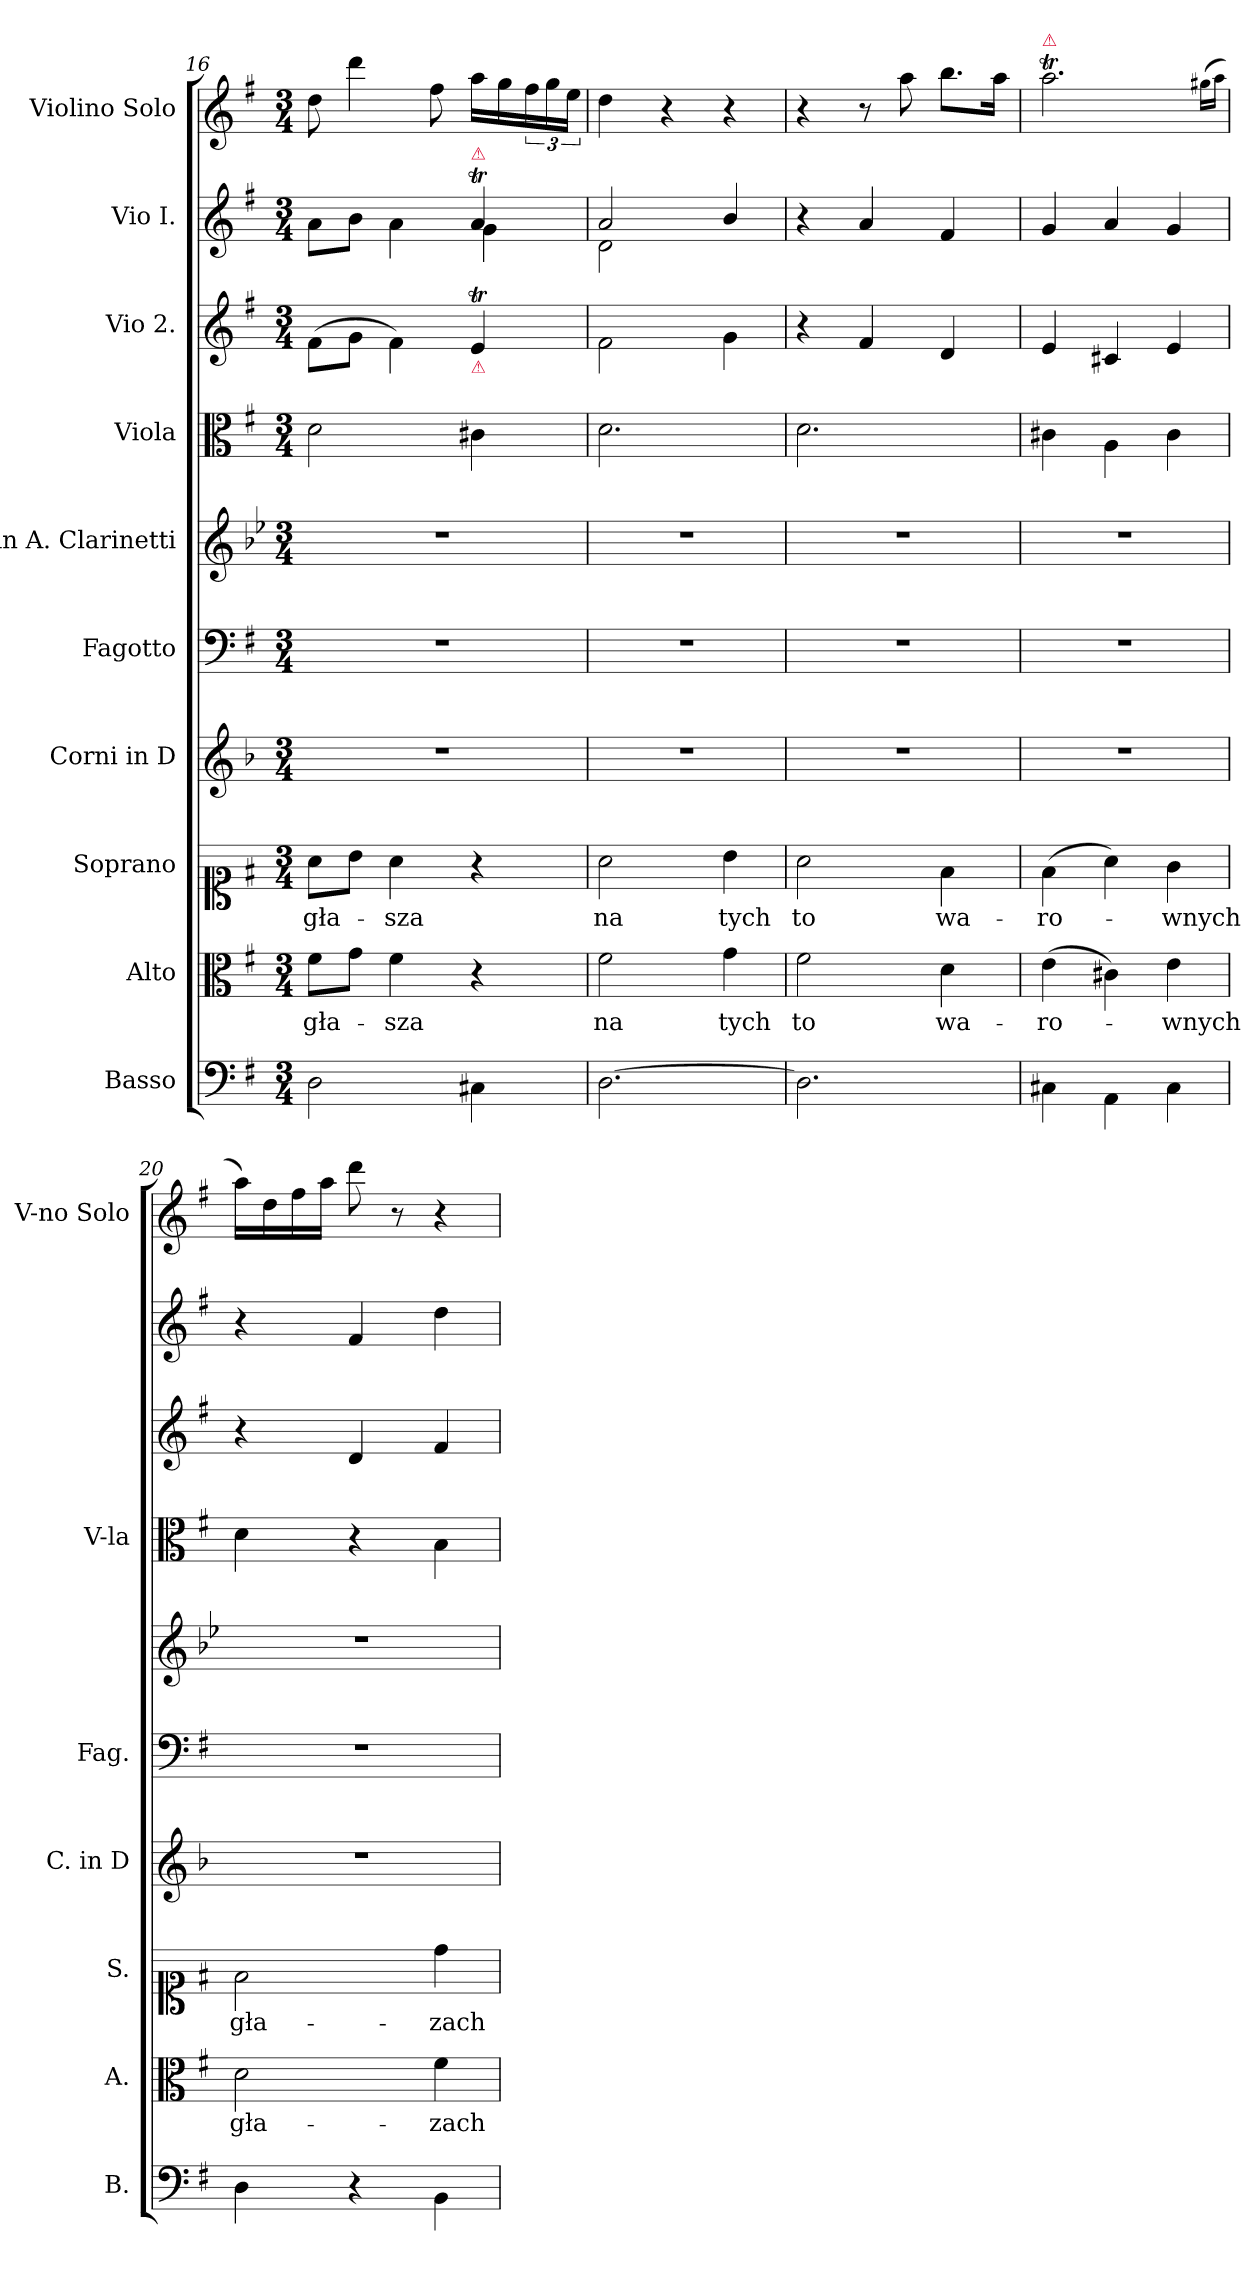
**kern	**kern	**text	**kern	**text	**kern	**kern	**kern	**kern	**kern	**kern	**kern
*part10	*part9	*part9	*part8	*part8	*part7	*part6	*part5	*part4	*part3	*part2	*part1
*staff10	*staff9	*staff9	*staff8	*staff8	*staff7	*staff6	*staff5	*staff4	*staff3	*staff2	*staff1
*I"Basso	*I"Alto	*	*I"Soprano	*	*I"Corni in D	*I"Fagotto	*I"in A. Clarinetti	*I"Viola	*I"Vio 2.	*I"Vio I.	*I"Violino Solo
*I'B.	*I'A.	*	*I'S.	*	*I'C. in D	*I'Fag.	*	*I'V-la	*	*	*I'V-no Solo
*clefF4	*clefC3	*	*clefC1	*	*clefG2	*clefF4	*clefG2	*clefC3	*clefG2	*clefG2	*clefG2
*	*	*	*	*	*ITrd6c10	*	*ITrd2c3	*	*	*	*
*k[f#]	*k[f#]	*	*k[f#]	*	*k[f#]	*k[f#]	*k[f#]	*k[f#]	*k[f#]	*k[f#]	*k[f#]
*M3/4	*M3/4	*	*M3/4	*	*M3/4	*M3/4	*M3/4	*M3/4	*M3/4	*M3/4	*M3/4
=16	=16	=16	=16	=16	=16	=16	=16	=16	=16	=16	=16
*	*	*	*	*	*	*	*	*	*	*^	*
2D\	8f#\L	-gła-	8a\L	-gła-	2.r	2.r	2.r	2d\	(8f#\L	8a\L	4ryy	8dd\
.	8g\J	.	8b\J	.	.	.	.	.	8g\J	8b\J	.	4ddd\
.	4f#\	-sza	4a\	-sza	.	.	.	.	4f#\)	4a\	4ryy	.
.	.	.	.	.	.	.	.	.	.	.	.	8ff#\
!	!	!	!	!	!	!	!	!	!	!LO:TX:a:color=crimson:t=⚠	!	!
!	!	!	!	!	!	!	!	!	!LO:TX:b:color=crimson:t=⚠	!	!	!
4C#X\	4r	.	4r	.	.	.	.	4c#X\	4eT/	4aT/	4g\	16aa\LL
.	.	.	.	.	.	.	.	.	.	.	.	16gg\
.	.	.	.	.	.	.	.	.	.	.	.	24ff#\
.	.	.	.	.	.	.	.	.	.	.	.	24gg\
.	.	.	.	.	.	.	.	.	.	.	.	24ee\JJ
=17	=17	=17	=17	=17	=17	=17	=17	=17	=17	=17	=17	=17
[2.D\	2f#\	na	2a\	na	2.r	2.r	2.r	2.d\	2f#\	2a/	2d\	4dd\
.	.	.	.	.	.	.	.	.	.	.	.	4r
.	4g\	tych	4b\	tych	.	.	.	.	4g\	4b/	4ryy	4r
*	*	*	*	*	*	*	*	*	*	*v	*v	*
=18	=18	=18	=18	=18	=18	=18	=18	=18	=18	=18	=18
2.D\]	2f#\	to	2a\	to	2.r	2.r	2.r	2.d\	4r	4r	4r
.	.	.	.	.	.	.	.	.	4f#/	4a/	8r
.	.	.	.	.	.	.	.	.	.	.	8aa\
.	4d\	wa-	4f#\	wa-	.	.	.	.	4d/	4f#/	8.bb\L
.	.	.	.	.	.	.	.	.	.	.	16aa\Jk
=19	=19	=19	=19	=19	=19	=19	=19	=19	=19	=19	=19
!	!	!	!	!	!	!	!	!	!	!	!LO:TX:a:color=crimson:t=⚠
4C#X\	(4e\	-ro-	(4f#\	-ro-	2.r	2.r	2.r	4c#X\	4e/	4g/	2.aaT\
4AA\	4c#X\)	.	4a\)	.	.	.	.	4A\	4c#X/	4a/	.
4C#\	4e\	-wnych	4g\	-wnych	.	.	.	4c#\	4e/	4g/	.
.	.	.	.	.	.	.	.	.	.	.	(>16qqgg#X\LL
.	.	.	.	.	.	.	.	.	.	.	16qqaa\JJ
=20	=20	=20	=20	=20	=20	=20	=20	=20	=20	=20	=20
4D\	2d\	gła-	2f#\	gła-	2.r	2.r	2.r	4d\	4r	4r	16aa\LL)
.	.	.	.	.	.	.	.	.	.	.	16dd\
.	.	.	.	.	.	.	.	.	.	.	16ff#\
.	.	.	.	.	.	.	.	.	.	.	16aa\JJ
4r	.	.	.	.	.	.	.	4r	4d/	4f#/	8ddd\
.	.	.	.	.	.	.	.	.	.	.	8r
4BB\	4f#\	-zach	4dd\	-zach	.	.	.	4B\	4f#/	4dd\	4r
=	=	=	=	=	=	=	=	=	=	=	=
*-	*-	*-	*-	*-	*-	*-	*-	*-	*-	*-	*-
